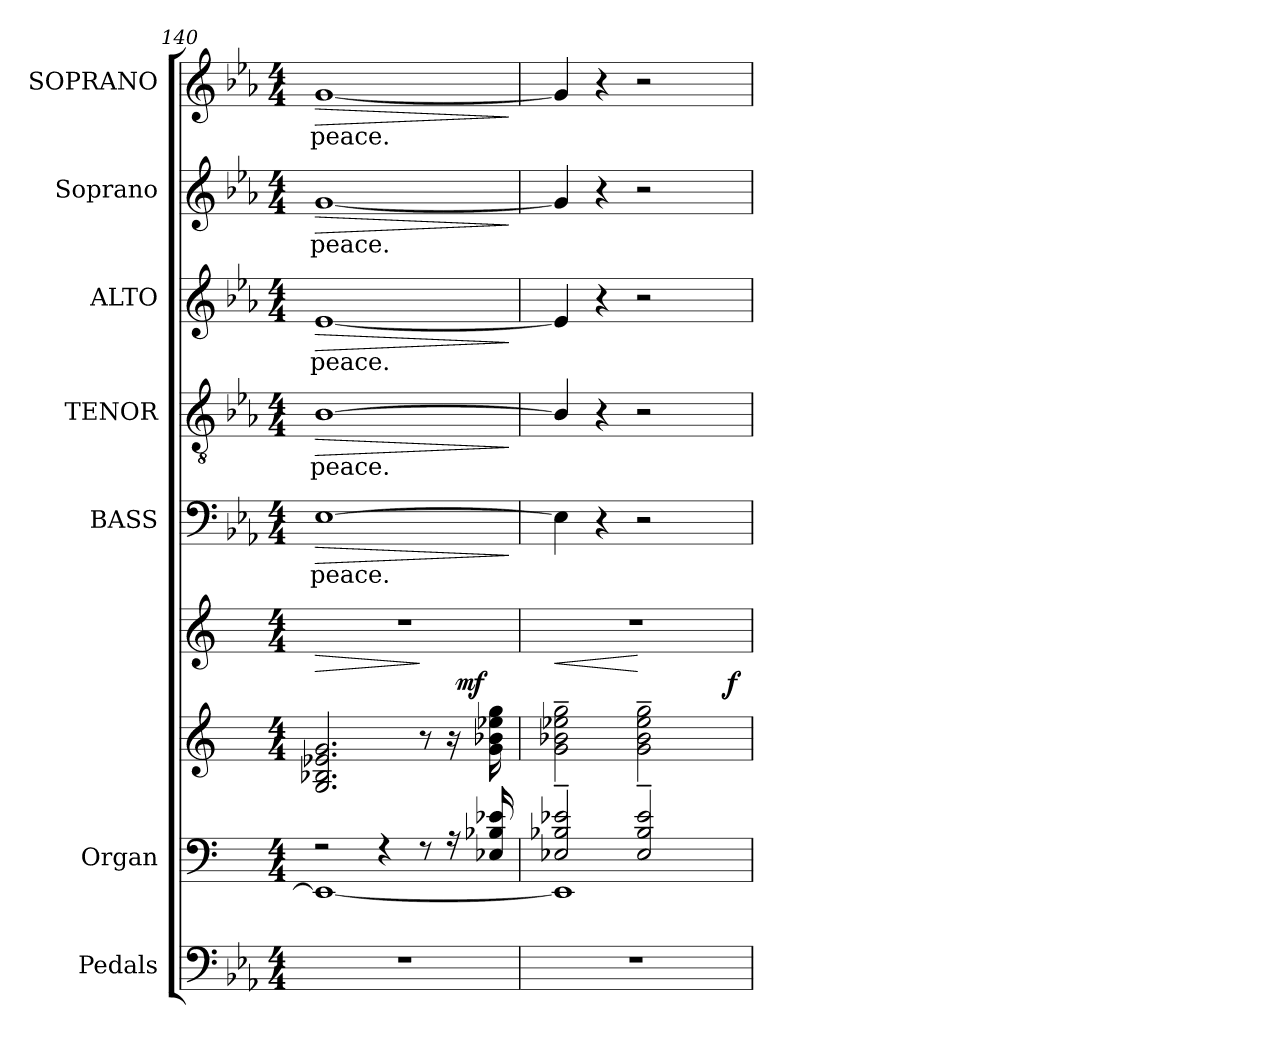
**kern	**kern	**kern	**kern	**dynam	**kern	**text	**dynam	**kern	**text	**dynam	**kern	**text	**dynam	**kern	**text	**dynam	**kern	**text	**dynam
*part7	*part6	*part6	*part6	*part6	*part5	*part5	*part5	*part4	*part4	*part4	*part3	*part3	*part3	*part2	*part2	*part2	*part1	*part1	*part1
*staff9	*staff8	*staff7	*staff6	*staff6/7/8	*staff5	*staff5	*staff5	*staff4	*staff4	*staff4	*staff3	*staff3	*staff3	*staff2	*staff2	*staff2	*staff1	*staff1	*staff1
*I"Pedals	*I"Organ	*	*	*	*I"BASS	*	*	*I"TENOR	*	*	*I"ALTO	*	*	*I"Soprano	*	*	*I"SOPRANO	*	*
*I'Ped.	*I'Org.	*	*	*	*I'B.	*	*	*I'T.	*	*	*I'A.	*	*	*I'S.	*	*	*I'S.	*	*
*clefF4	*clefF4	*clefG2	*clefG2	*	*clefF4	*	*	*clefGv2	*	*	*clefG2	*	*	*clefG2	*	*	*clefG2	*	*
*	*	*	*	*	*	*	*	*ITrd7c12	*	*	*	*	*	*	*	*	*	*	*
*k[b-e-a-]	*k[]	*k[]	*k[]	*	*k[b-e-a-]	*	*	*k[b-e-a-]	*	*	*k[b-e-a-]	*	*	*k[b-e-a-]	*	*	*k[b-e-a-]	*	*
*E-:	*C:	*C:	*C:	*	*E-:	*	*	*E-:	*	*	*E-:	*	*	*E-:	*	*	*E-:	*	*
*M4/4	*M4/4	*M4/4	*M4/4	*	*M4/4	*	*	*M4/4	*	*	*M4/4	*	*	*M4/4	*	*	*M4/4	*	*
=140	=140	=140	=140	=140	=140	=140	=140	=140	=140	=140	=140	=140	=140	=140	=140	=140	=140	=140	=140
*	*^	*	*	*	*	*	*	*	*	*	*	*	*	*	*	*	*	*	*
!	!	!	!	!	!LO:HP:b	!	!	!	!	!	!	!	!	!	!	!	!	!	!	!
!	!	!	!	!	!	!	!LO:LY:b:color=#000000	!LO:HP:b	!	!	!	!	!	!	!	!	!	!	!	!
!	!	!	!	!	!	!	!	!	!	!LO:LY:b:color=#000000	!LO:HP:b	!	!	!	!	!	!	!	!	!
!	!	!	!	!	!	!	!	!	!	!	!	!	!LO:LY:b:color=#000000	!LO:HP:b	!	!	!	!	!	!
!	!	!	!	!	!	!	!	!	!	!	!	!	!	!	!	!LO:LY:b:color=#000000	!LO:HP:b	!	!	!
!	!	!	!	!	!	!	!	!	!	!	!	!	!	!	!	!	!	!	!LO:LY:b:color=#000000	!LO:HP:b
*	*	*	*^	*	*	*	*	*	*	*	*	*	*	*	*	*	*	*	*	*
1r	2r	1EE-i_	2.Gi/ 2.B-i 2.e-i 2.gi	2ryy	1r	>	[1E-i	peace.	>	[1BB-i	peace.	>	[1e-i	peace.	>	[1gi	peace.	>	[1gi	peace.	>
.	4r	.	.	4ryy	.	.	.	.	.	.	.	.	.	.	.	.	.	.	.	.	.
.	8r	.	8r	8ryy	.	]	.	.	.	.	.	.	.	.	.	.	.	.	.	.	.
.	16r	.	16r	64ryy	.	.	.	.	.	.	.	.	.	.	.	.	.	.	.	.	.
.	.	.	.	512.ryy	.	.	.	.	.	.	.	.	.	.	.	.	.	.	.	.	.
.	.	.	.	16ryy	.	mf	.	.	.	.	.	.	.	.	.	.	.	.	.	.	.
.	16E-i/ 16B-i 16e-i	.	16gi\ 16b-i 16ee-i 16ggi	.	.	.	.	.	.	.	.	.	.	.	.	.	.	.	.	.	.
.	.	.	.	32ryy	.	.	.	.	.	.	.	.	.	.	.	.	.	.	.	.	.
.	.	.	.	128ryy	.	.	.	.	.	.	.	.	.	.	.	.	.	.	.	.	.
.	.	.	.	256ryy	.	.	.	.	.	.	.	.	.	.	.	.	.	.	.	.	.
.	.	.	.	1024ryy	.	.	.	.	.	.	.	.	.	.	.	.	.	.	.	.	.
*	*v	*v	*	*	*	*	*	*	*	*	*	*	*	*	*	*	*	*	*	*	*
.	.	.	.	.	.	.	.	]	.	.	]	.	.	]	.	.	]	.	.	]
=141	=141	=141	=141	=141	=141	=141	=141	=141	=141	=141	=141	=141	=141	=141	=141	=141	=141	=141	=141	=141
*	*^	*	*	*	*	*	*	*	*	*	*	*	*	*	*	*	*	*	*	*
!	!	!	!	!	!	!LO:HP:b	!	!	!	!	!	!	!	!	!	!	!	!	!	!	!
1r	2E-i/~ 2B-i~ 2e-i~	1EE-i]	2gi\~ 2b-i~ 2ee-i~ 2ggi~	2ryy	1r	<	4E-i\]	.	.	4BB-i/]	.	.	4e-i/]	.	.	4gi/]	.	.	4gi/]	.	.
.	.	.	.	.	.	.	4r	.	.	4r	.	.	4r	.	.	4r	.	.	4r	.	.
.	2E-i/~ 2B-i~ 2e-i~	.	2gi\~ 2b-i~ 2ee-i~ 2ggi~	4ryy	.	[	2r	.	.	2r	.	.	2r	.	.	2r	.	.	2r	.	.
.	.	.	.	8ryy	.	.	.	.	.	.	.	.	.	.	.	.	.	.	.	.	.
.	.	.	.	32ryy	.	.	.	.	.	.	.	.	.	.	.	.	.	.	.	.	.
.	.	.	.	64ryy	.	.	.	.	.	.	.	.	.	.	.	.	.	.	.	.	.
.	.	.	.	256ryy	.	.	.	.	.	.	.	.	.	.	.	.	.	.	.	.	.
.	.	.	.	16ryy	.	f	.	.	.	.	.	.	.	.	.	.	.	.	.	.	.
.	.	.	.	128.ryy	.	.	.	.	.	.	.	.	.	.	.	.	.	.	.	.	.
*	*v	*v	*	*	*	*	*	*	*	*	*	*	*	*	*	*	*	*	*	*	*
*	*	*v	*v	*	*	*	*	*	*	*	*	*	*	*	*	*	*	*	*	*
=	=	=	=	=	=	=	=	=	=	=	=	=	=	=	=	=	=	=	=
*-	*-	*-	*-	*-	*-	*-	*-	*-	*-	*-	*-	*-	*-	*-	*-	*-	*-	*-	*-
